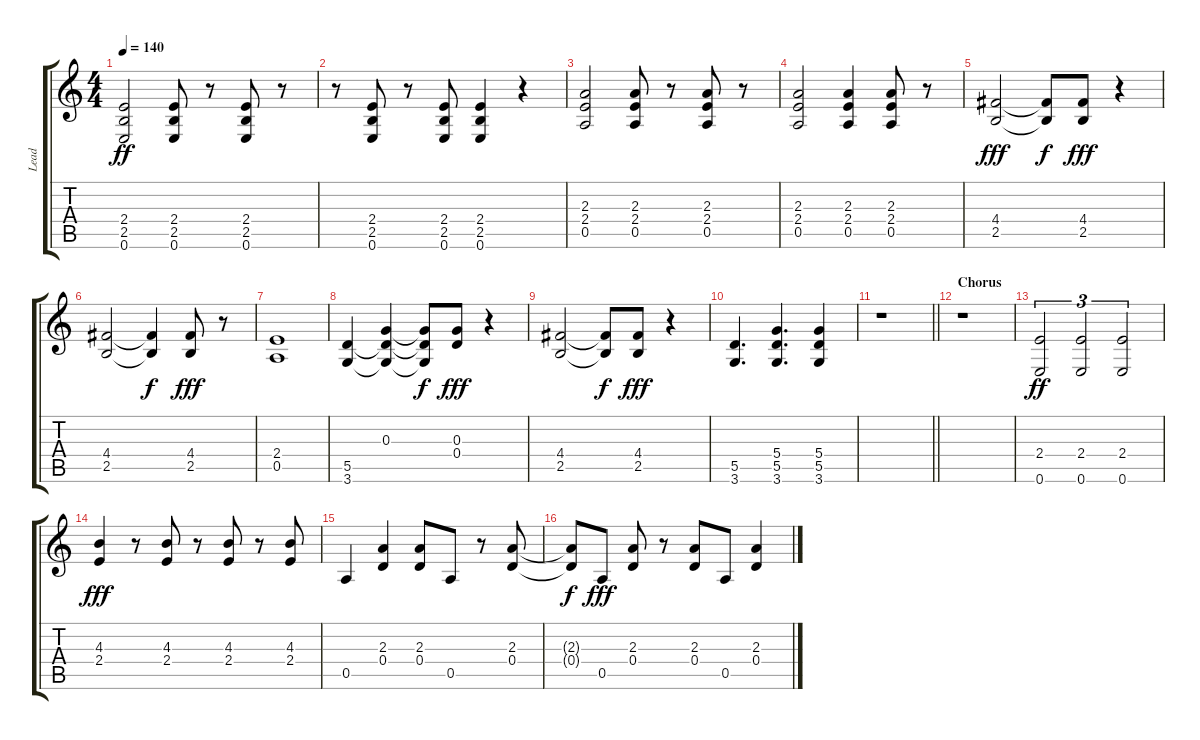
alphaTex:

\track ("Lead" "Lead") {instrument overdrivenguitar}
\staff {score tabs}
\tuning (E4 B3 G3 D3 A2 E2) {hide}
\ts (4 4)
\tempo 140
\clef g2
\ks c
(2.4 2.5 0.6).2{dy ff} (2.4 2.5 0.6).8 r.8 (2.4 2.5 0.6).8 r.8 |
r.8 (2.4 2.5 0.6).8 r.8 (2.4 2.5 0.6).8 (2.4 2.5 0.6).4 r.4 |
(2.3 2.4 0.5).2 (2.3 2.4 0.5).8 r.8 (2.3 2.4 0.5).8 r.8 |
(2.3 2.4 0.5).2 (2.3 2.4 0.5).4 (2.3 2.4 0.5).8 r.8 |
(4.4 2.5).2{dy fff} (4.4{t} 2.5{t}).8{dy f} (4.4 2.5).8{dy fff} r.4 |
(4.4 2.5).2 (4.4{t} 2.5{t}).4{dy f} (4.4 2.5).8{dy fff} r.8 |
(2.4 0.5).1 |
(5.5 3.6).4 (0.3 5.5{t} 3.6{t}).4 (0.3{t} 5.5{t} 3.6{t}).8{dy f} (0.3 0.4).8{dy fff} r.4 |
(4.4 2.5).2 (4.4{t} 2.5{t}).8{dy f} (4.4 2.5).8{dy fff} r.4 |
(5.5 3.6).4{d} (5.4 5.5 3.6).4{d} (5.4 5.5 3.6).4 |
\barLineRight lightlight
r.1 |
\section ("" "Chorus")
r.1 |
(2.4 0.6).2{tu (3 2) dy ff} (2.4 0.6).2{tu (3 2)} (2.4 0.6).2{tu (3 2)} |
(4.3 2.4).4{dy fff} r.8 (4.3 2.4).8 r.8 (4.3 2.4).8 r.8 (4.3 2.4).8 |
0.5.4 (2.3 0.4).4 (2.3 0.4).8 0.5.8 r.8 (2.3 0.4).8 |
(2.3{t} 0.4{t}).8{dy f} 0.5.8{dy fff} (2.3 0.4).8 r.8 (2.3 0.4).8 0.5.8 (2.3 0.4).4
